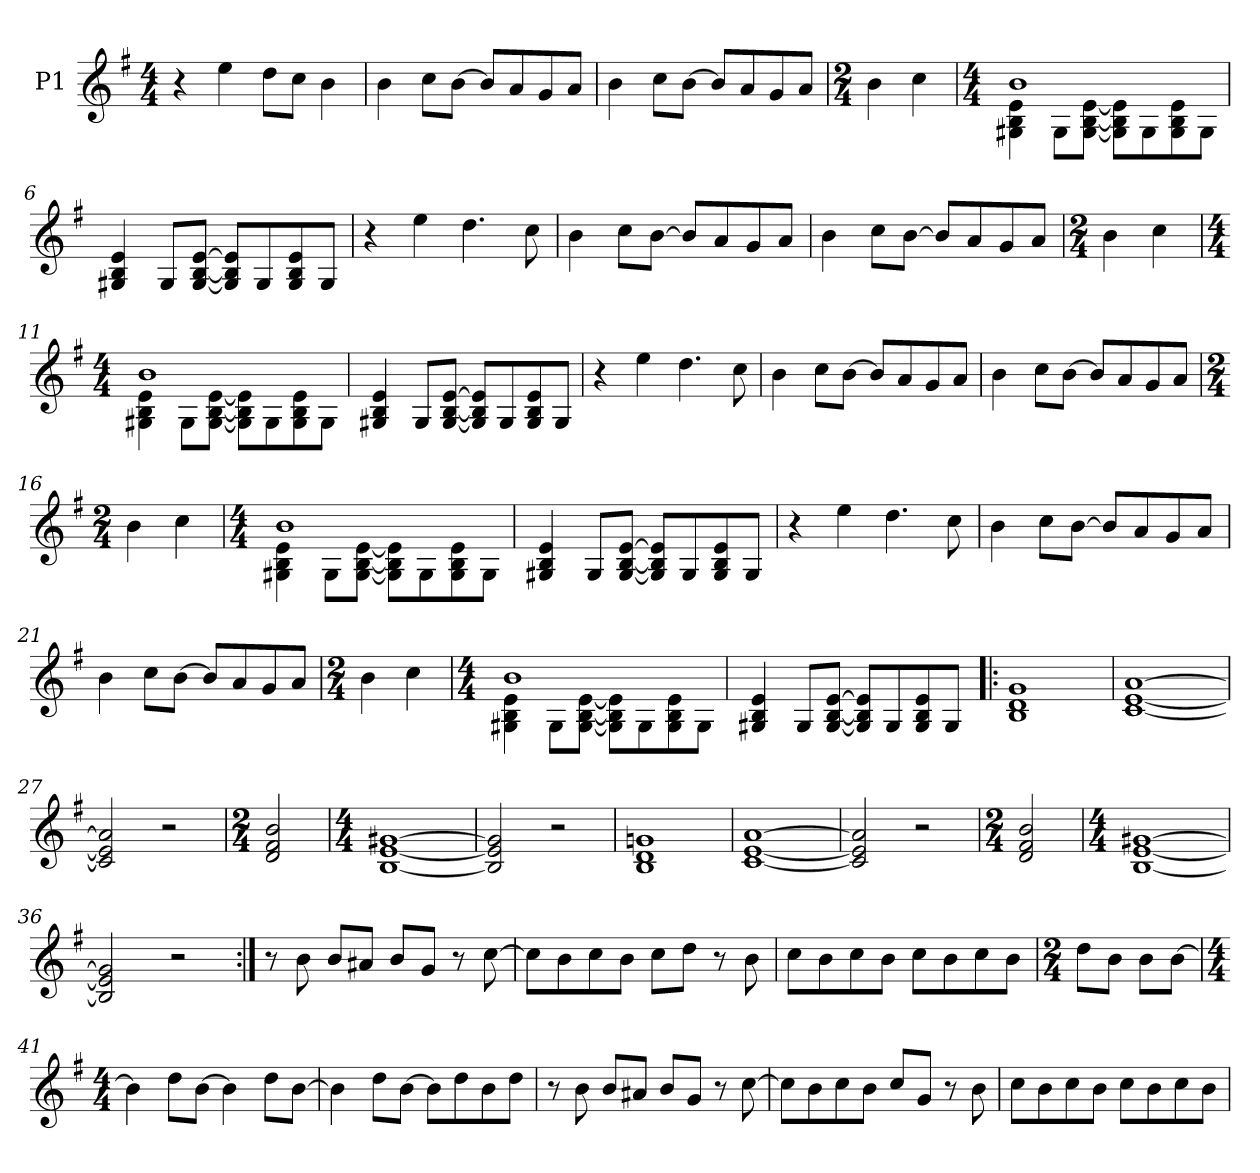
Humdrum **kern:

**kern
*part1
*staff1
*I"P1
*clefG2
*k[f#]
*G:
*M4/4
*MM152
=1
4r
4ee\
8dd\L
8cc\J
4b\
=2
4b\
8cc\L
[>8b\J
8b/L]
8a/
8g/
8a/J
=3
4b\
8cc\L
[>8b\J
8b/L]
8a/
8g/
8a/J
=4
*M2/4
4b\
4cc\
=5
*M4/4
*^
1b	4G#X\ 4B\ 4e\
.	8G#\L
.	[<8G#\ [<8B\ [<8e\J
.	8G#\] 8B\] 8e\]L
.	8G#\
.	8G#\ 8B\ 8e\
.	8G#\J
*v	*v
!!LO:LB:g=z
=6
4G#X/ 4B/ 4e/
8G#/L
[<8G#/ [<8B/ [>8e/J
8G#/] 8B/] 8e/]L
8G#/
8G#/ 8B/ 8e/
8G#/J
=7
4r
4ee\
4.dd\
8cc\
=8
4b\
8cc\L
[>8b\J
8b/L]
8a/
8g/
8a/J
=9
4b\
8cc\L
[>8b\J
8b/L]
8a/
8g/
8a/J
=10
*M2/4
4b\
4cc\
!!LO:LB:g=z
=11
*M4/4
*^
1b	4G#X\ 4B\ 4e\
.	8G#\L
.	[<8G#\ [<8B\ [<8e\J
.	8G#\] 8B\] 8e\]L
.	8G#\
.	8G#\ 8B\ 8e\
.	8G#\J
*v	*v
=12
4G#X/ 4B/ 4e/
8G#/L
[<8G#/ [<8B/ [>8e/J
8G#/] 8B/] 8e/]L
8G#/
8G#/ 8B/ 8e/
8G#/J
=13
4r
4ee\
4.dd\
8cc\
=14
4b\
8cc\L
[>8b\J
8b/L]
8a/
8g/
8a/J
!!LO:LB:g=z
=15
4b\
8cc\L
[>8b\J
8b/L]
8a/
8g/
8a/J
=16
*M2/4
4b\
4cc\
=17
*M4/4
*^
1b	4G#X\ 4B\ 4e\
.	8G#\L
.	[<8G#\ [<8B\ [<8e\J
.	8G#\] 8B\] 8e\]L
.	8G#\
.	8G#\ 8B\ 8e\
.	8G#\J
*v	*v
=18
4G#X/ 4B/ 4e/
8G#/L
[<8G#/ [<8B/ [>8e/J
8G#/] 8B/] 8e/]L
8G#/
8G#/ 8B/ 8e/
8G#/J
=19
4r
4ee\
4.dd\
8cc\
!!LO:LB:g=z
=20
4b\
8cc\L
[>8b\J
8b/L]
8a/
8g/
8a/J
=21
4b\
8cc\L
[>8b\J
8b/L]
8a/
8g/
8a/J
=22
*M2/4
4b\
4cc\
=23
*M4/4
*^
1b	4G#X\ 4B\ 4e\
.	8G#\L
.	[<8G#\ [<8B\ [<8e\J
.	8G#\] 8B\] 8e\]L
.	8G#\
.	8G#\ 8B\ 8e\
.	8G#\J
*v	*v
=24
4G#X/ 4B/ 4e/
8G#/L
[<8G#/ [<8B/ [>8e/J
8G#/] 8B/] 8e/]L
8G#/
8G#/ 8B/ 8e/
8G#/J
!!LO:LB:g=z
=25!|:
1B 1d 1g
=26
[<1c [<1e [>1a
=27
2c/] 2e/] 2a/]
2r
=28
*M2/4
2d/ 2f#/ 2b/
=29
*M4/4
[<1B [<1e [>1g#X
=30
2B/] 2e/] 2g#/]
2r
=31
1B 1d 1gn
=32
[<1c [<1e [>1a
=33
2c/] 2e/] 2a/]
2r
!!LO:LB:g=z
=34
*M2/4
2d/ 2f#/ 2b/
=35
*M4/4
[<1B [<1e [>1g#X
=36
2B/] 2e/] 2g#/]
2r
=37:|!
8r
8b\
8b/L
8a#X/J
8b/L
8g/J
8r
[>8cc\
=38
8cc\L]
8b\
8cc\
8b\J
8cc\L
8dd\J
8r
8b\
!!LO:LB:g=z
=39
8cc\L
8b\
8cc\
8b\J
8cc\L
8b\
8cc\
8b\J
=40
*M2/4
8dd\L
8b\J
8b\L
[>8b\J
=41
*M4/4
4b\]
8dd\L
[>8b\J
4b\]
8dd\L
[>8b\J
=42
4b\]
8dd\L
[>8b\J
8b\L]
8dd\
8b\
8dd\J
=43
8r
8b\
8b/L
8a#X/J
8b/L
8g/J
8r
[>8cc\
!!LO:LB:g=z
=44
8cc\L]
8b\
8cc\
8b\J
8cc/L
8g/J
8r
8b\
=45
8cc\L
8b\
8cc\
8b\J
8cc\L
8b\
8cc\
8b\J
=
*-
